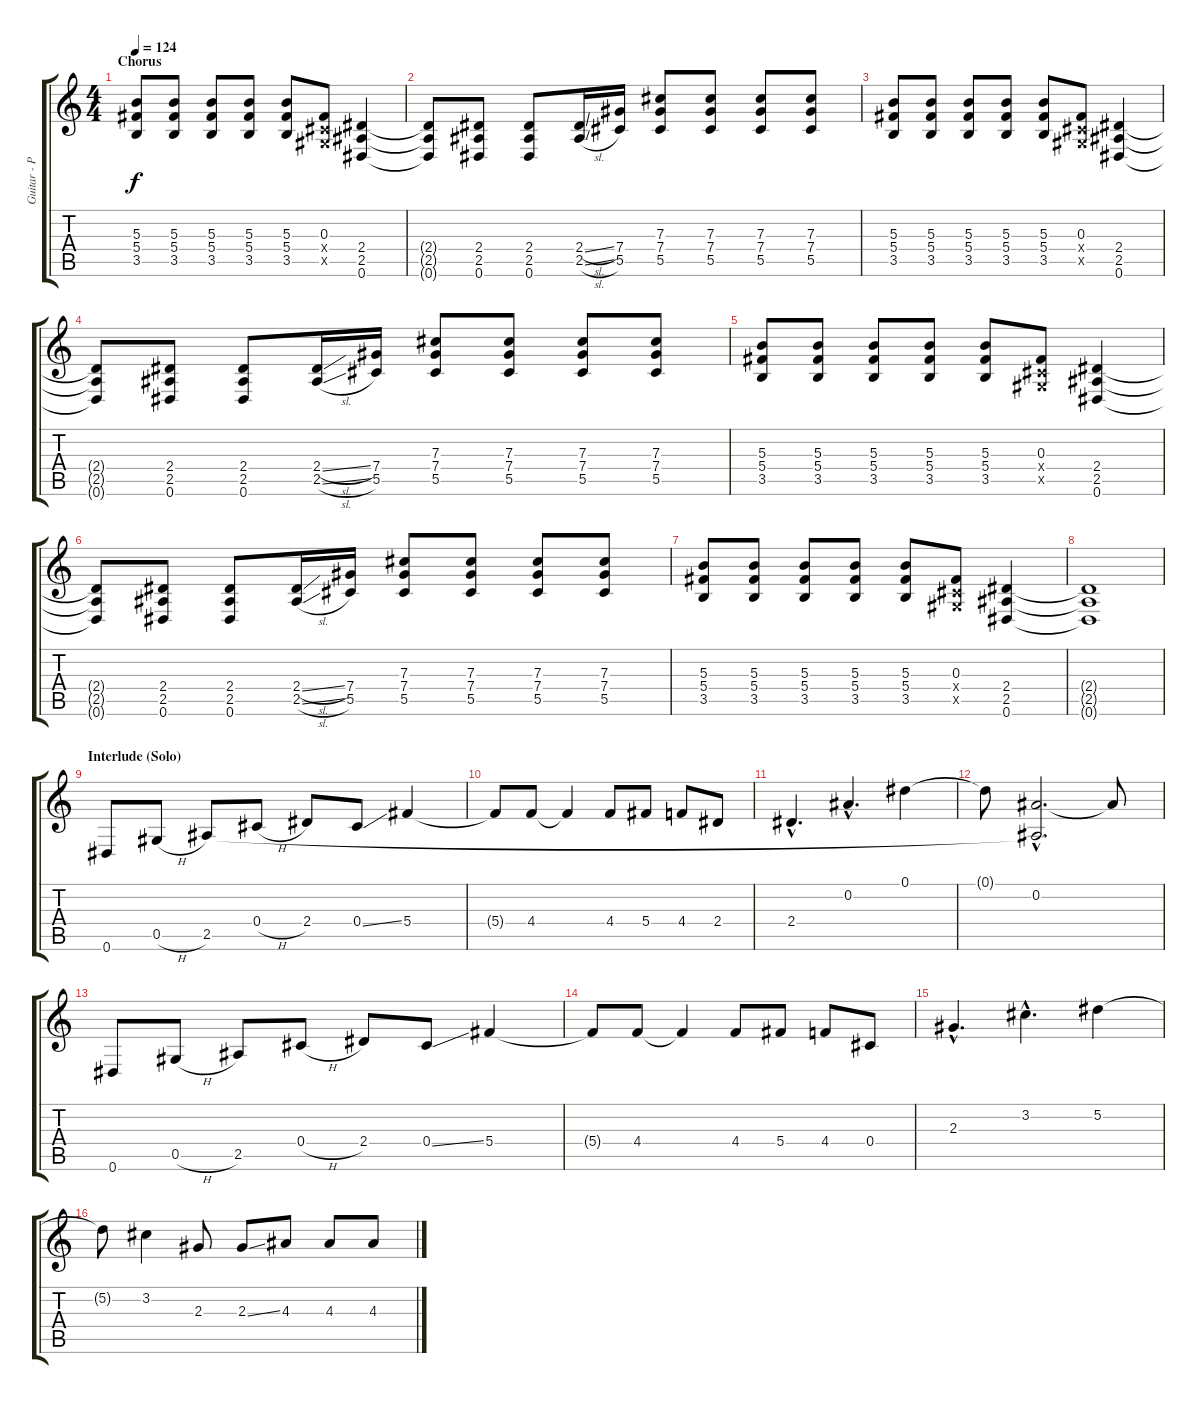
\track ("Guitar - Pat Callahan" "Guitar - P") {instrument distortionguitar}
\staff {score tabs}
\tuning (Eb4 Bb3 Gb3 Db3 Ab2 Eb2) {hide}
\ts (4 4)
\section ("" "Chorus")
\tempo 124
\clef g2
\ks c
(5.3 5.4 3.5).8{dy f} (5.3 5.4 3.5).8 (5.3 5.4 3.5).8 (5.3 5.4 3.5).8 (5.3 5.4 3.5).8 (0.3 0.4{x} 0.5{x}).8 (2.4 2.5 0.6).4 |
(2.4{t} 2.5{t} 0.6{t}).8 (2.4 2.5 0.6).8 (2.4 2.5 0.6).8 (2.4{sl} 2.5{sl}).16 (7.4 5.5).16 (7.3 7.4 5.5).8 (7.3 7.4 5.5).8 (7.3 7.4 5.5).8 (7.3 7.4 5.5).8 |
(5.3 5.4 3.5).8 (5.3 5.4 3.5).8 (5.3 5.4 3.5).8 (5.3 5.4 3.5).8 (5.3 5.4 3.5).8 (0.3 0.4{x} 0.5{x}).8 (2.4 2.5 0.6).4 |
(2.4{t} 2.5{t} 0.6{t}).8 (2.4 2.5 0.6).8 (2.4 2.5 0.6).8 (2.4{sl} 2.5{sl}).16 (7.4 5.5).16 (7.3 7.4 5.5).8 (7.3 7.4 5.5).8 (7.3 7.4 5.5).8 (7.3 7.4 5.5).8 |
(5.3 5.4 3.5).8 (5.3 5.4 3.5).8 (5.3 5.4 3.5).8 (5.3 5.4 3.5).8 (5.3 5.4 3.5).8 (0.3 0.4{x} 0.5{x}).8 (2.4 2.5 0.6).4 |
(2.4{t} 2.5{t} 0.6{t}).8 (2.4 2.5 0.6).8 (2.4 2.5 0.6).8 (2.4{sl} 2.5{sl}).16 (7.4 5.5).16 (7.3 7.4 5.5).8 (7.3 7.4 5.5).8 (7.3 7.4 5.5).8 (7.3 7.4 5.5).8 |
(5.3 5.4 3.5).8 (5.3 5.4 3.5).8 (5.3 5.4 3.5).8 (5.3 5.4 3.5).8 (5.3 5.4 3.5).8 (0.3 0.4{x} 0.5{x}).8 (2.4 2.5 0.6).4 |
(2.4{t} 2.5{t} 0.6{t}).1 |
\section ("" "Interlude (Solo)")
0.6.8 0.5{h}.8 2.5.8 0.4{h}.8 2.4.8 0.4{ss}.8 5.4.4 |
5.4{t}.8 4.4.8 4.4{t}.4 4.4.8 5.4.8 4.4.8 2.4.8 |
2.4{hac}.4{d} 0.2{hac}.4{d} 0.1.4 |
0.1{t}.8 (0.2{hac} 2.5{hac t}).2{d} 0.2{t}.8 |
0.6.8 0.5{h}.8 2.5.8 0.4{h}.8 2.4.8 0.4{ss}.8 5.4.4 |
5.4{t}.8 4.4.8 4.4{t}.4 4.4.8 5.4.8 4.4.8 0.4.8 |
2.3{hac}.4{d} 3.2{hac}.4{d} 5.2.4 |
5.2{t}.8 3.2.4 2.3.8 2.3{ss}.8 4.3.8 4.3.8 4.3.8
